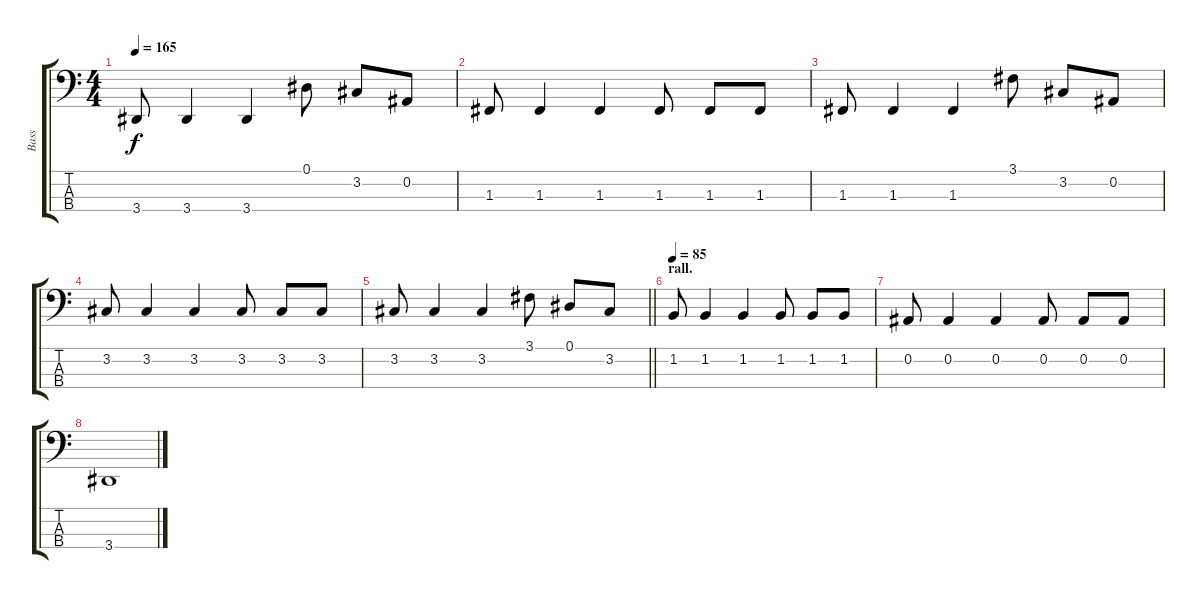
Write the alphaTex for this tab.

\track ("Bass" "Bass") {instrument electricbasspick}
\staff {score tabs}
\tuning (Eb2 Bb1 F1 C1) {hide}
\ts (4 4)
\tempo 165
\clef f4
\ks c
3.4.8{dy f} 3.4.4 3.4.4 0.1.8 3.2.8 0.2.8 |
1.3.8 1.3.4 1.3.4 1.3.8 1.3.8 1.3.8 |
1.3.8 1.3.4 1.3.4 3.1.8 3.2.8 0.2.8 |
3.2.8 3.2.4 3.2.4 3.2.8 3.2.8 3.2.8 |
\barLineRight lightlight
3.2.8 3.2.4 3.2.4 3.1.8 0.1.8 3.2.8 |
\section ("" "rall.")
\tempo 85
1.2.8 1.2.4 1.2.4 1.2.8 1.2.8 1.2.8 |
0.2.8 0.2.4 0.2.4 0.2.8 0.2.8 0.2.8 |
3.4.1
